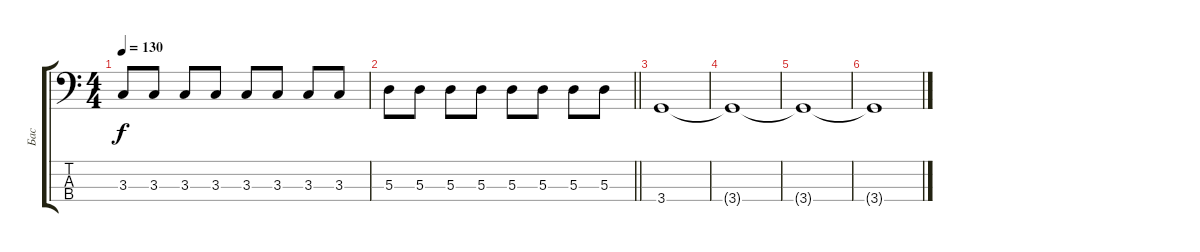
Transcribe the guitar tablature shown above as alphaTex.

\track ("Бас" "Бас") {instrument electricbassfinger}
\staff {score tabs}
\tuning (G2 D2 A1 E1) {hide}
\ts (4 4)
\tempo 130
\clef f4
\ks c
3.3.8{dy f} 3.3.8 3.3.8 3.3.8 3.3.8 3.3.8 3.3.8 3.3.8 |
\barLineRight lightlight
5.3.8 5.3.8 5.3.8 5.3.8 5.3.8 5.3.8 5.3.8 5.3.8 |
\section ("" " ")
3.4.1{volume 0} |
3.4{t}.1 |
3.4{t}.1 |
3.4{t}.1
